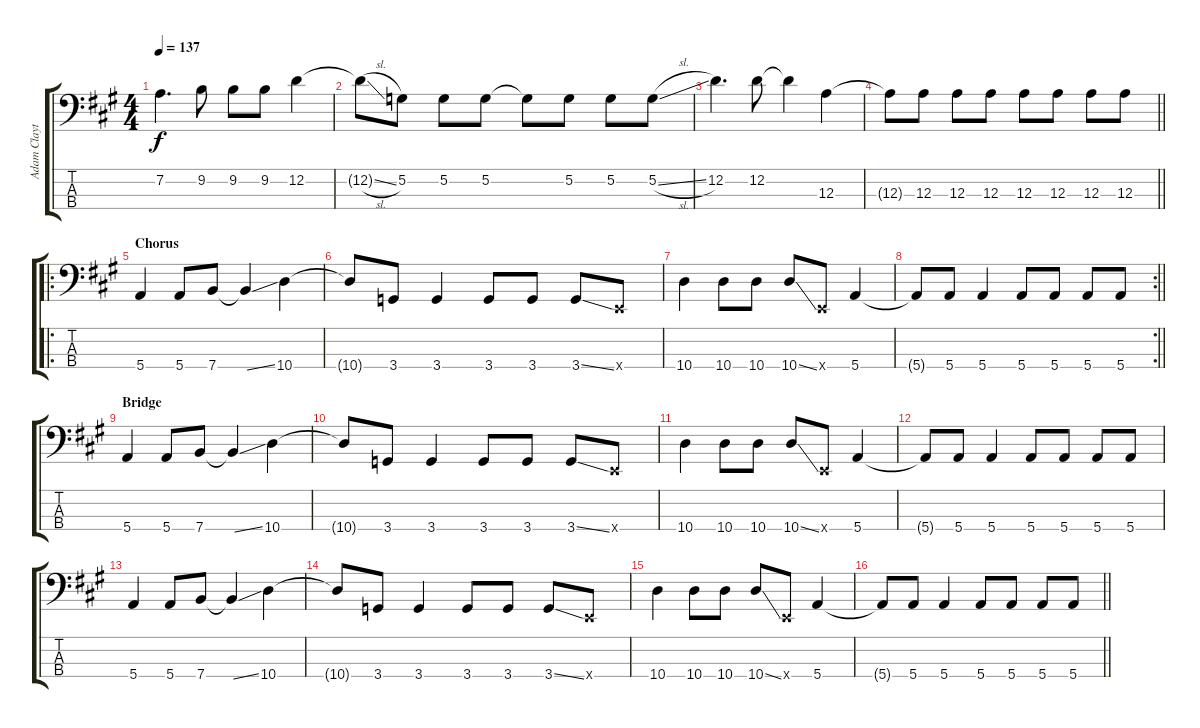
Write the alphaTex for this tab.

\track ("Adam Clayton" "Adam Clayt") {instrument electricbassfinger}
\staff {score tabs}
\tuning (G2 D2 A1 E1) {hide}
\ts (4 4)
\tempo 137
\clef f4
\ks a
7.2.4{d dy f} 9.2.8 9.2.8 9.2.8 12.2.4 |
12.2{sl t}.8 5.2.8 5.2.8 5.2.8 5.2{t}.8 5.2.8 5.2.8 5.2{sl}.8 |
12.2.4{d} 12.2.8 12.2{t}.4 12.3.4 |
\barLineRight lightlight
12.3{t}.8 12.3.8 12.3.8 12.3.8 12.3.8 12.3.8 12.3.8 12.3.8 |
\ro
\section ("" "Chorus")
5.4.4 5.4.8 7.4.8 7.4{ss t}.4 10.4.4 |
10.4{t}.8 3.4.8 3.4.4 3.4.8 3.4.8 3.4{ss}.8 0.4{x}.8 |
10.4.4 10.4.8 10.4.8 10.4{ss}.8 0.4{x}.8 5.4.4 |
\rc 2
\barLineRight lightlight
5.4{t}.8 5.4.8 5.4.4 5.4.8 5.4.8 5.4.8 5.4.8 |
\section ("" "Bridge")
5.4.4 5.4.8 7.4.8 7.4{ss t}.4 10.4.4 |
10.4{t}.8 3.4.8 3.4.4 3.4.8 3.4.8 3.4{ss}.8 0.4{x}.8 |
10.4.4 10.4.8 10.4.8 10.4{ss}.8 0.4{x}.8 5.4.4 |
5.4{t}.8 5.4.8 5.4.4 5.4.8 5.4.8 5.4.8 5.4.8 |
5.4.4 5.4.8 7.4.8 7.4{ss t}.4 10.4.4 |
10.4{t}.8 3.4.8 3.4.4 3.4.8 3.4.8 3.4{ss}.8 0.4{x}.8 |
10.4.4 10.4.8 10.4.8 10.4{ss}.8 0.4{x}.8 5.4.4 |
\barLineRight lightlight
5.4{t}.8 5.4.8 5.4.4 5.4.8 5.4.8 5.4.8 5.4.8
